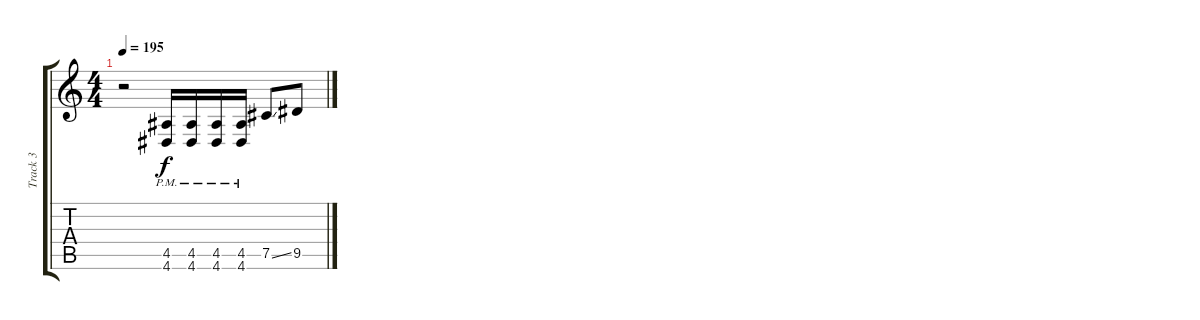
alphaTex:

\track ("Track 3" "Track 3") {instrument distortionguitar}
\staff {score tabs}
\tuning (Db4 Ab3 E3 B2 Gb2 B1) {hide}
\ts (4 4)
\tempo 195
\clef g2
\ks c
r.2{dy f} (4.5{pm} 4.6{pm}).16 (4.5{pm} 4.6{pm}).16 (4.5{pm} 4.6{pm}).16 (4.5{pm} 4.6{pm}).16 7.5{ss}.8 9.5.8
